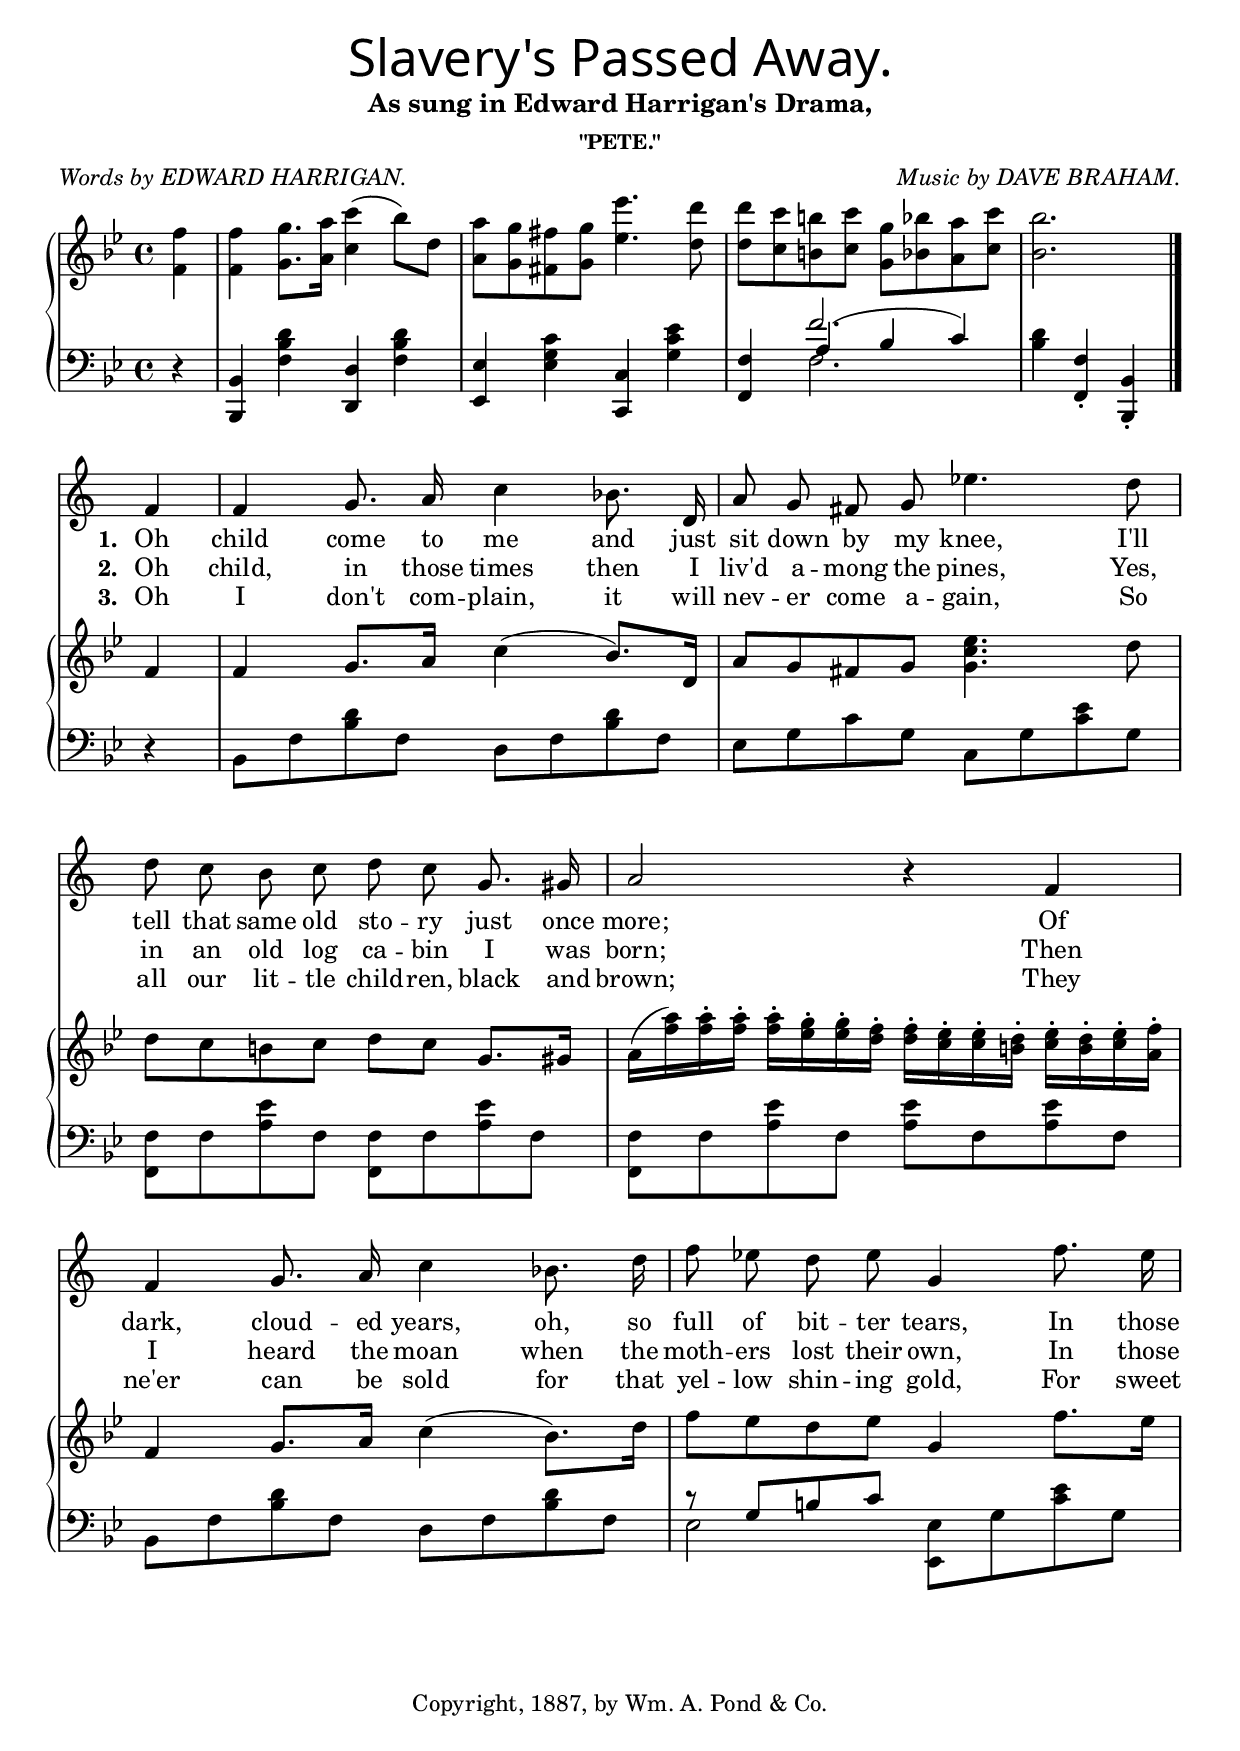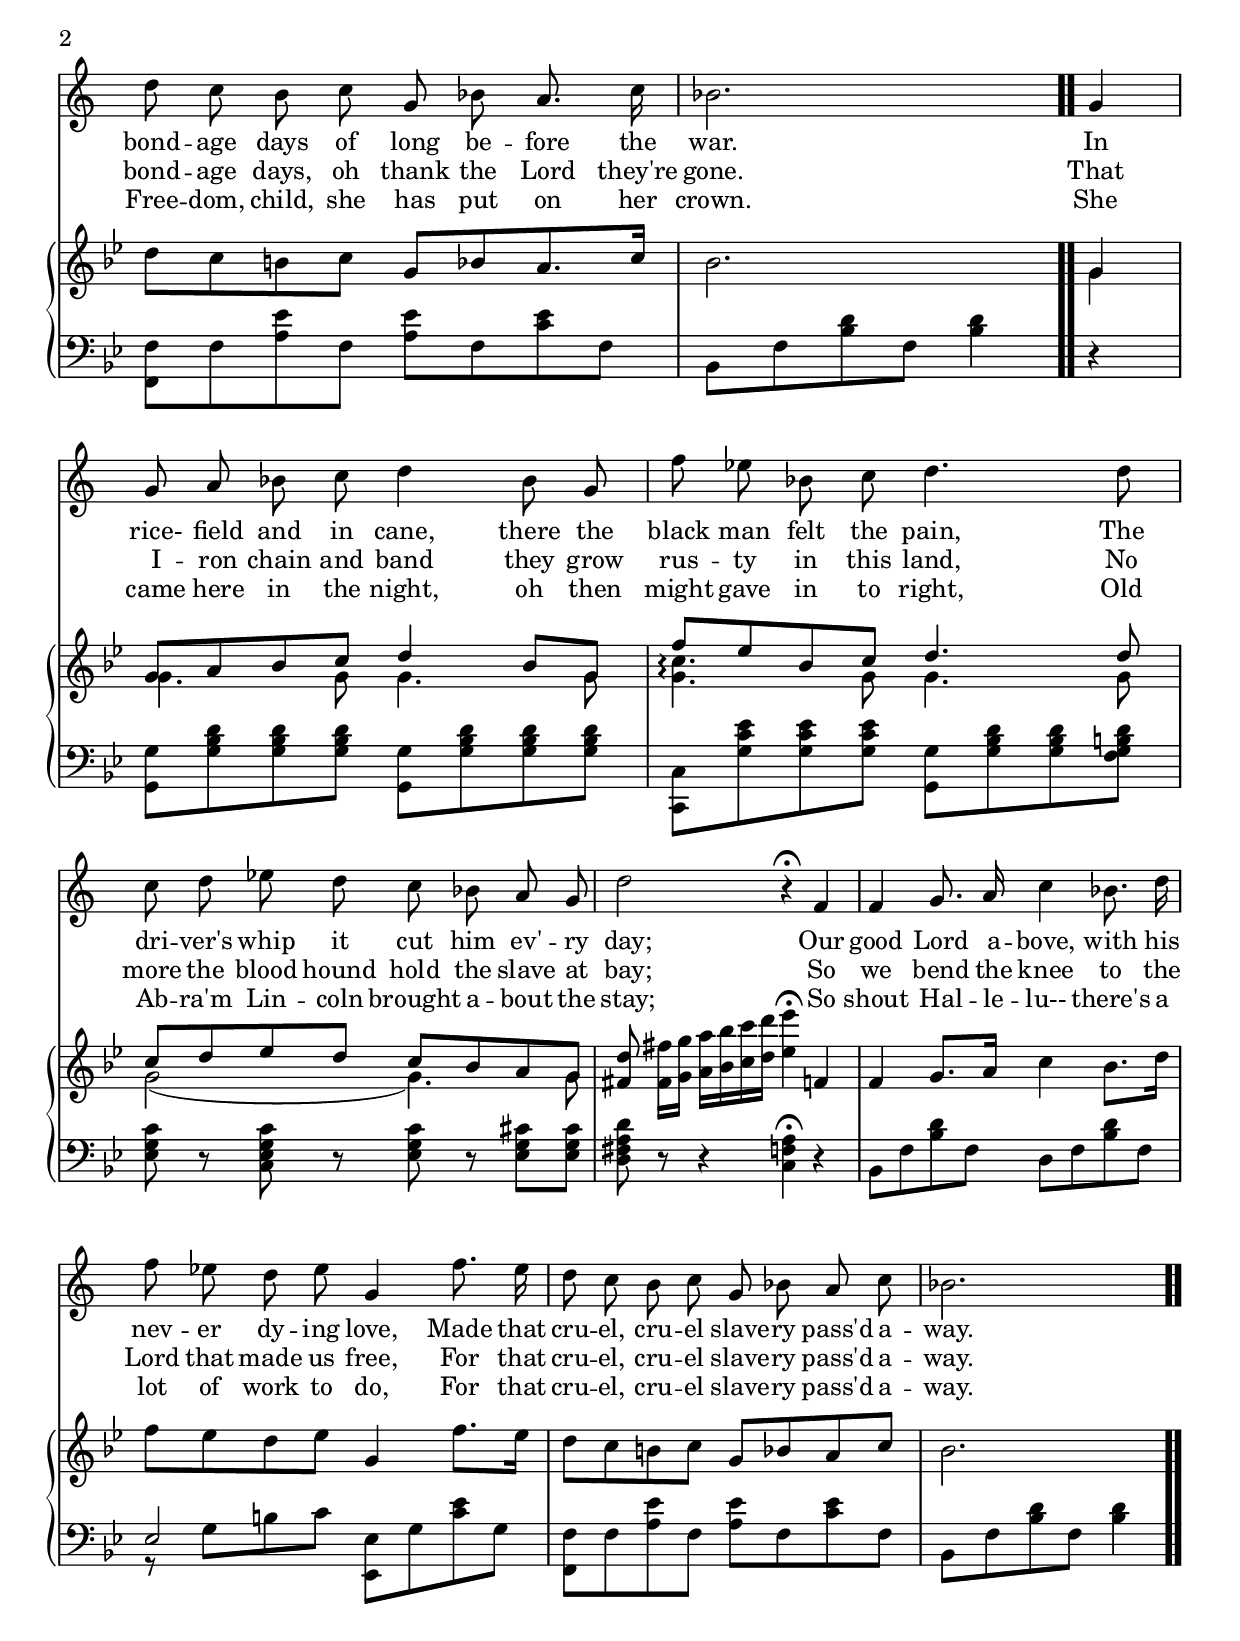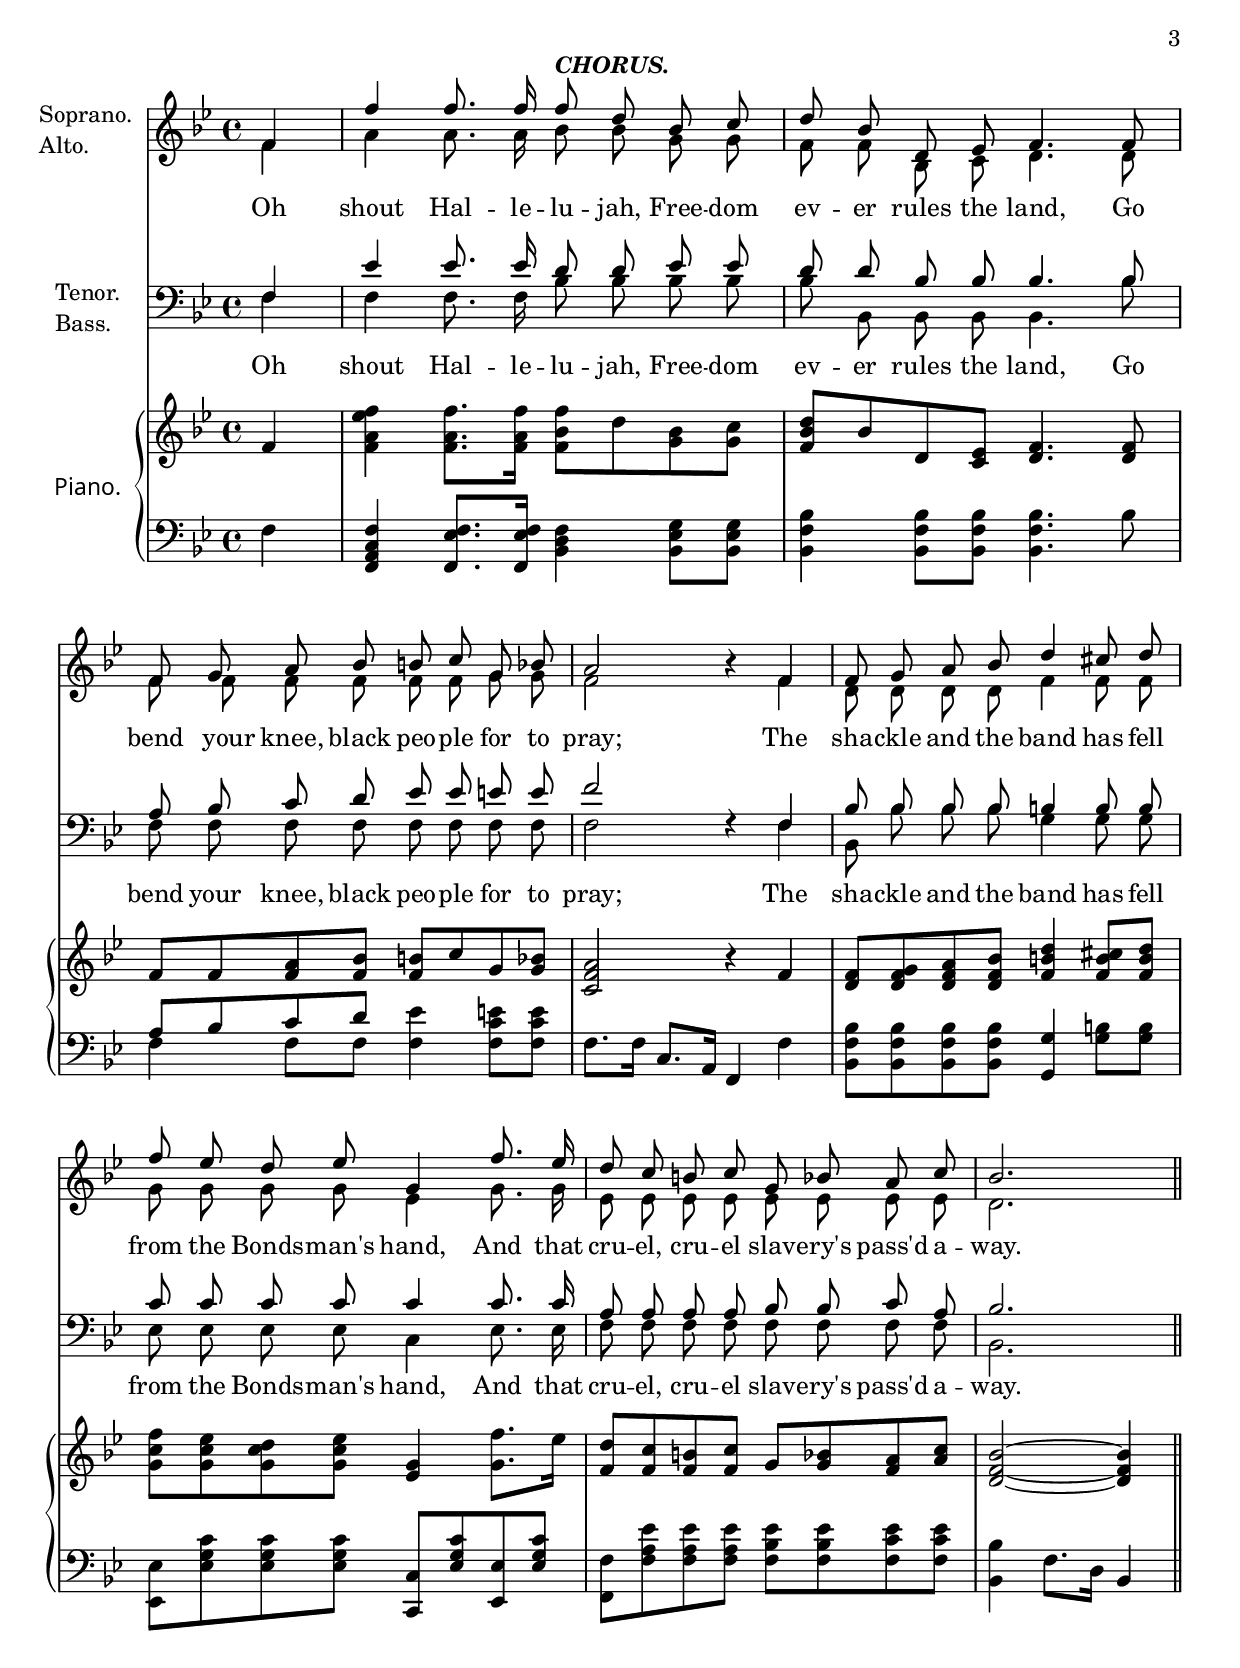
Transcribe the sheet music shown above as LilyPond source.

\version "2.6.5"
\include "english.ly"

\header {
  title = \markup { \override #'(font-name . "Harrington") \fontsize #3.0 "Slavery's Passed Away."}
  %using font closest to original - substitute as necessary
  subtitle = "As sung in Edward Harrigan's Drama,"
  subsubtitle = "\"PETE.\""
  composer = \markup \italic "Music by DAVE BRAHAM."
  poet = \markup \italic "Words by EDWARD HARRIGAN."
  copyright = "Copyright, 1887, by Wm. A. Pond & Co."
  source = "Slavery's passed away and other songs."
}

verseone = \lyricmode {
\set stanza = "1. "
  Oh child come to me and just sit down by my knee, 
  I'll tell that same old sto -- ry just once more; 
  Of dark, cloud -- ed years, oh, so full of bit -- ter tears, 
  In those bond -- age days of long be -- fore the war.
  In rice- field and in cane, there the black man felt the pain,
  The dri -- ver's whip it cut him ev' -- ry day;
  Our good Lord a -- bove, with his nev -- er dy -- ing love,
  Made that cru -- el, cru -- el slave -- ry pass'd a -- way.  
}

versetwo = \lyricmode {
\set stanza = "2. "
  Oh child, in those times then I liv'd a -- mong the pines, 
  Yes, in an old log ca -- bin I was born; 
  Then I heard the moan when the moth -- ers lost their own, 
  In those bond -- age days, oh thank the Lord they're gone.
  That I -- ron chain and band they grow rus -- ty in this land,
  No more the blood hound hold the slave at bay;
  So we bend the knee to the Lord that made us free,
  For that cru -- el, cru -- el slave -- ry pass'd a -- way.
}

versethree = \lyricmode {
\set stanza = "3. "
  Oh I don't com -- plain, it will nev -- er come a -- gain, 
  So all our lit -- tle child -- ren, black and brown; 
  They ne'er can be sold for that yel -- low shin -- ing gold, 
  For sweet Free -- dom, child, she has put on her crown.
  She came here in the night, oh then might gave in to right,
  Old Ab -- ra'm Lin -- coln brought a -- bout the stay;
  So shout Hal -- le -- lu-- there's a lot of work to do,
  For that cru -- el, cru -- el slave -- ry pass'd a -- way.
}

text = { << 
  \new Lyrics \verseone 
  \new Lyrics \versetwo 
  \new Lyrics \versethree 
>> }

global = {
  \key bf \major
  \time 4/4
}

melody = \relative c'' {
  \autoBeamOff

  %intro - empty lyrics staff
  \override Score.RemoveEmptyVerticalGroup #'remove-first = ##t
  \partial 4 s4 s1 s1 s1 s2. \bar "|." \break

  %with lyrics
  \partial 4 f,4 |
  f g8. a16 c4 bf8. d,16 |
  a'8 g fs g ef'4. d8 |
  d c b c d c g8. gs16 |
  a2 r4 f4 |
  f g8. a16 c4 bf8. d16 |
  f8 ef d ef g,4 f'8. ef16 |
  d8 c b c  g bf a8. c16 |
  bf2. \bar ".|."
  g4 |
  g8 a bf c d4 bf8 g |
  f'8 ef bf c d4. d8 |
  c8 d ef d c bf a g | %correcting typo in original (f should be g)
  d'2 r4\fermata f,4 |
  f4 g8. a16 c4 bf8. d16 |
  f8 ef d ef g,4 f'8. ef16 |
  d8 c b c  g8 bf a c |
  bf2. \bar ".|." \pageBreak
}

upperone = \relative c' {
  %intro - no lyrics
  \partial 4 <f f'>4 |
  <f' f,> <g, g'>8. <a' a,>16 <c, c'>4( bf'8) d, |
  <a' a,>8 <g g,> <fs fs,> <g g,> <ef ef'>4. <d' d,>8 |
  <d d,>8 <c c,> <b b,> <c c,> <g g,> <bf bf,> <a a,> <c c,> |
  <bf bf,>2. \bar "|."
  \break

  %with lyrics
  \partial 4 f,4 |
  f g8. a16 c4( bf8.) d,16 |
  a'8 g fs g <g c ef>4. d'8 |
  d c b c d[ c] g8.[ gs16] | %corrected typo g8 gs8
  a16[( <f' a>) <f a>-. <f a>-.] <f a>-.[ <g ef>-. <g ef>-. <f d>-.] <f d>-.[ <ef c>-. <ef c>-. <d b>-.] <ef c>-.[ <d b>-. <ef c>-. <f a,>-.] |
  f,4 g8. a16 c4( bf8.) d16 |
  f8 ef d ef g,4 f'8. ef16 |
  d8[ c b c] g[ bf a8. c16] |
  bf2. |
  <<
    { g4 | g8[ a bf c] d4 bf8[ g] | f'8[ ef bf c] d4. d8 | c8[ d ef d] c[ bf a g] }
    \\
    { g4 | g4. g8 g4. g8 | <g c>4.\arpeggio g8 g4. g8 | g2( g4.) g8 }
  >>
  <fs d'>8 <fs fs'>16[ <g g'>] <a a'>16[ <bf bf'> <c c'> <d d'>] <ef ef'>4\fermata f,4 |
  f4 g8.[ a16] c4 bf8.[ d16] |
  f8[ ef d ef] g,4 f'8.[ ef16] |
  d8[ c b c] g8[ bf a c] |
  bf2. \bar ".|."
}

lowerone = \relative c {
  %intro - no lyrics
  \partial 4 r4 |
  <bf bf,>4 <f' bf d> <d d,> <f bf d> |
  <ef ef,> <g c ef,> <c, c,> <g' c ef> |
  <f f,> << f'2. \\ f,2. \\ { a4( bf c) } >> |
  <d bf>4 <f, f,>-. <bf, bf,>-. \break
  
  %with lyrics
  \partial 4 r4 |
  bf8 f' <bf d> f d f <bf d> f |
  ef g c g c,  g' <c ef> g |
  <f f,> f <a ef'> f <f f,> f <a ef'> f |
  <f f,> f <a ef'> f <a ef'> f <a ef'> f |
  bf,8 f' <bf d> f d f <bf d> f << { r8 g8 b c } \\ { ef,2 } >> <ef ef,>8 g8 <c ef> g |
  <f, f'>8[ f' <a ef'> f] <a ef'>[ f <c' ef> f,] |
  bf,[ f' <bf d> f] <bf d>4 r4 |
  <g, g'>8[ <g' bf d> <g bf d> <g bf d>] <g, g'>8[ <g' bf d> <g bf d> <g bf d>] |
  <c,, c'>8[ <g'' c ef> <g c ef> <g c ef>] <g, g'>8[ <g' bf d> <g bf d> <f g b d>] |
  <ef g c>8 r8 <c ef g c> r <ef g c> r <ef g cs>8[ <ef g cs>] |
  <d fs a d>8 r8 r4 <c f a>4\fermata r4 |
  bf8[ f' <bf d> f] d8[ f <bf d> f] |
  << {ef2} \\ {r8 g8[ b c]} >> <ef,, ef'>8[ g' <c ef> g] |
  <f, f'>8[ f' <a ef'> f] <a ef'>8[ f <c' ef> f,] |
  bf,8[ f' <bf d> f] <bf d>4
}

\score { <<
  \context Voice = mel { \melody
  }
  \lyricsto mel \new Lyrics \text
  \context PianoStaff <<
    \context Staff = upperone { << \global \upperone >> }
    \context Staff = lowerone { \clef bass << \global \lowerone >> }
  >>
>>
  \layout {
    indent = 0.0\cm
    \context {
      \RemoveEmptyStaffContext
    }
    \context {
      \Score
       \remove Bar_number_engraver
    }
  }
  \midi { \tempo 4 = 100 }
}

%Chorus

soprano = \relative c'' {
  \autoBeamOff
  \partial 4 f,4 |
  f' f8. f16 f8^\markup { \bold \italic {CHORUS.} } d bf c |
  d bf d, ef f4. f8 |
  f g a bf b c g bf |
  a2 b4\rest f |
  f8 g a bf d4 cs8 d |
  f ef d ef g,4 f'8. ef16 |
  d8 c b c g bf a c |
  bf2. \bar "||"
}

alto = \relative c' {
  \autoBeamOff
  \partial 4 f4 |
  a a8. a16 bf8 bf g g |
  f f bf, c d4. d8 |
  f f f f f f g g |
  f2 s4 f |
  d8 d d d f4 f8 f |
  g g g g ef4 g8. g16 |
  ef8 ef ef ef ef ef ef ef |
  d2. \bar "||"
}

tenor = \relative c' {
  \autoBeamOff
  \partial 4 f,4 |
  ef' ef8. ef16 d8 d ef ef |
  d d bf bf bf4. bf8 |
  a bf c d ef ef e e |
  f2 f,4\rest f |
  bf8 bf bf bf b4 b8 b |
  c c c c c4 c8. c16 |
  a8 a a a bf bf c a |
  bf2. \bar "||"
}

bass = \relative c {
  \autoBeamOff
  \partial 4 f4 |
  f f8. f16 bf8 bf bf bf |
  bf bf, bf bf bf4. bf'8 |
  f f f f f f f f |
  f2 s4 f |
  bf,8 bf' bf bf g4 g8 g |
  ef ef ef ef c4 ef8. ef16 |
  f8 f f f f f f f |
  bf,2. \bar "||"
}

chorus = \lyricmode {
  Oh shout Hal -- le -- lu -- jah, Free -- dom ev -- er rules the land, 
  Go bend your knee, black peo -- ple for to pray; 
  The sha -- ckle and the band has fell from the Bonds -- man's hand, 
  And that cru -- el, cru -- el slav -- ery's pass'd a -- way.
}

uppertwo = \relative c' {
  \partial 4 f4 |
  <f a ef' f> <f a f'>8. <f a f'>16 <f bf f'>8 d' <g, bf> <g c> |
  <f bf d> bf d, <c ef> <d f>4. <d f>8 |
  f f <f a> <f bf> <f b> c' g <g bf> |
  <c, f a>2 r4 f |
  <d f>8 <d f g> <d f a> <d f bf> <f b d>4 <f b cs>8 <f b d> |
  <g c f> <g c ef> <g c d> <g c ef> <ef g>4 <g f'>8. ef'16 |
  <f, d'>8 <f c'> <f b> <f c'> g <g bf> <f a> <a c> |
  <d, f bf>2 ~ <d f bf>4 \bar "||"
}

lowertwo = \relative c {
  \clef bass
  \partial 4 f4 |
  <f, a c f> <f ef' f>8. <f ef' f>16 <bf d f>4 <bf ef g>8 <bf ef g> |
  <bf f' bf>4 <bf f' bf>8 <bf f' bf> <bf f' bf>4. bf'8 |
  << { \stemDown f4 f8 f } \\ { \stemUp a8 bf c d } >> <f, ef'>4 <f c' e>8 <f c' e> |
  f8. f16 c8. a16 f4 f' |
  <bf, f' bf>8 <bf f' bf> <bf f' bf> <bf f' bf> <g g'>4 <g' b>8 <g b> |
  <ef, ef'> <ef' g c> <ef g c> <ef g c> <c, c'> <ef' g c> <ef, ef'> <ef' g c> |
  <f, f'> <f' a ef'> <f a ef'> <f a ef'> <f bf ef> <f bf ef> <f c' ef> <f c' ef> |
  <bf, bf'>4 f'8. d16 bf4 \bar "||"
}

\score { <<
    \context Staff = women <<
      \set Staff.instrument = \markup{ \column {Soprano. Alto.} }
      \context Voice = sopranos { \voiceOne << \global \soprano >> }
      \context Voice = altos { \voiceTwo << \global \alto >> }
    \context Lyrics = altos \lyricsto altos \chorus
    >>
    \context Staff = men <<
      \clef bass
      \set Staff.instrument = \markup{ \column {Tenor. Bass.} }
      \context Voice = tenors { \voiceOne << \global \tenor >> }
      \context Voice = basses { \voiceTwo << \global \bass >> }
    \context Lyrics = basses \lyricsto basses \chorus
    >>
  \context PianoStaff <<
    \set PianoStaff.instrument = \markup { \override #'(font-name . "Old English Text MT") Piano. }
    \context Staff = uppertwo { << \global \uppertwo >> }
    \context Staff = lowertwo { \clef bass << \global \lowertwo >> }
  >>
>>
\layout {
    \context {
      \Score
       \remove Bar_number_engraver
    }
 }
  \midi { \tempo 4 = 100 }
}

\paper { raggedbottom = ##t }

%Transcriber's Note: This file produces one .pdf file but two .midi files (one for each \score block). For purposes of this Project Gutenberg e-text, the two .midi files were combined into one using MidiJoiner.  The \score sections could not be combined because of a bug in Lilypond that results in a programming error.